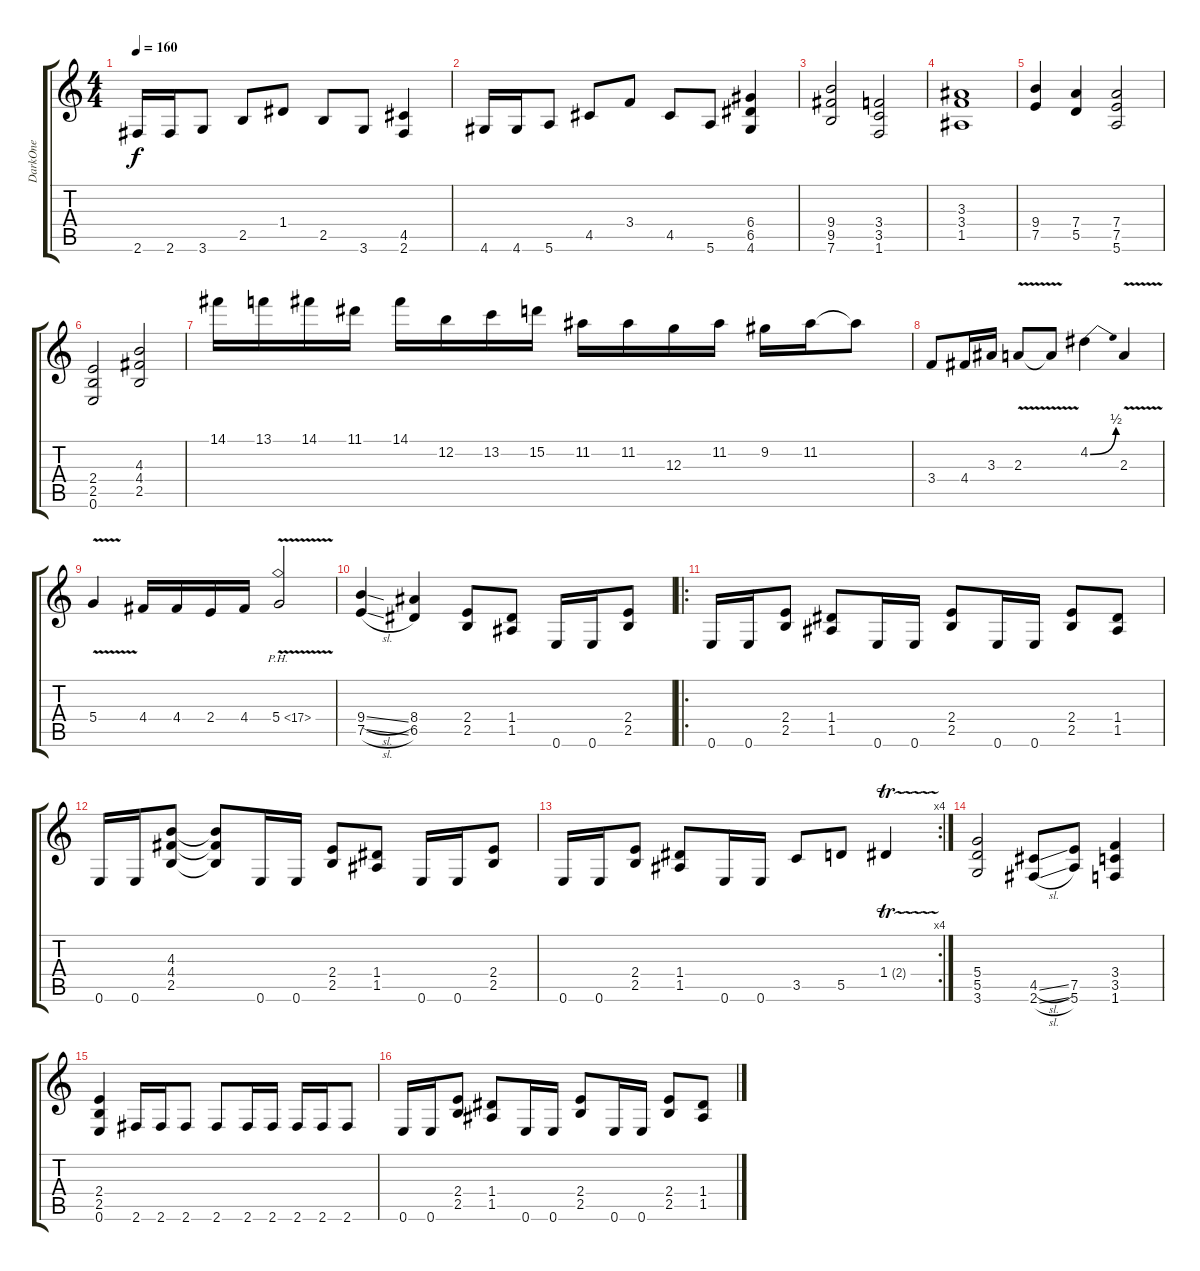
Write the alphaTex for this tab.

\track ("DarkOne" "DarkOne") {instrument distortionguitar}
\staff {score tabs}
\tuning (E4 B3 G3 D3 A2 E2) {hide}
\ts (4 4)
\tempo 160
\clef g2
\ks c
2.6.16{dy f instrument distortionguitar} 2.6.16 3.6.8 2.5.8 1.4.8 2.5.8 3.6.8 (4.5 2.6).4 |
4.6.16 4.6.16 5.6.8 4.5.8 3.4.8 4.5.8 5.6.8 (6.4 6.5 4.6).4 |
(9.4 9.5 7.6).2 (3.4 3.5 1.6).2 |
(3.3 3.4 1.5).1 |
(9.4 7.5).4 (7.4 5.5).4 (7.4 7.5 5.6).2 |
(2.4 2.5 0.6).2 (4.3 4.4 2.5).2 |
14.1.16 13.1.16 14.1.16 11.1.16 14.1.16 12.2.16 13.2.16 15.2.16 11.2.16 11.2.16 12.3.16 11.2.16 9.2.16 11.2.16 11.2{t}.8 |
3.4.8 4.4.16 3.3.16 2.3{v}.8 2.3{t}.8 4.2{be (bend 0 0 60 2)}.4 2.3{v}.4 |
5.4{v}.4 4.4.16 4.4.16 2.4.16 4.4.16 5.4{ph 12 v}.2 |
(9.4{sl} 7.5{sl}).4 (8.4 6.5).4 (2.4 2.5).8 (1.4 1.5).8 0.6.16 0.6.16 (2.4 2.5).8 |
\ro
0.6.16 0.6.16 (2.4 2.5).8 (1.4 1.5).8 0.6.16 0.6.16 (2.4 2.5).8 0.6.16 0.6.16 (2.4 2.5).8 (1.4 1.5).8 |
0.6.16 0.6.16 (4.3 4.4 2.5).8 (4.3{t} 4.4{t} 2.5{t}).8 0.6.16 0.6.16 (2.4 2.5).8 (1.4 1.5).8 0.6.16 0.6.16 (2.4 2.5).8 |
\rc 4
0.6.16 0.6.16 (2.4 2.5).8 (1.4 1.5).8 0.6.16 0.6.16 3.5.8 5.5.8 1.4{tr (2 16)}.4 |
(5.4 5.5 3.6).2 (4.5{sl} 2.6{sl}).8 (7.5 5.6).8 (3.4 3.5 1.6).4 |
(2.4 2.5 0.6).4 2.6.16 2.6.16 2.6.8 2.6.8 2.6.16 2.6.16 2.6.16 2.6.16 2.6.8 |
0.6.16 0.6.16 (2.4 2.5).8 (1.4 1.5).8 0.6.16 0.6.16 (2.4 2.5).8 0.6.16 0.6.16 (2.4 2.5).8 (1.4 1.5).8
